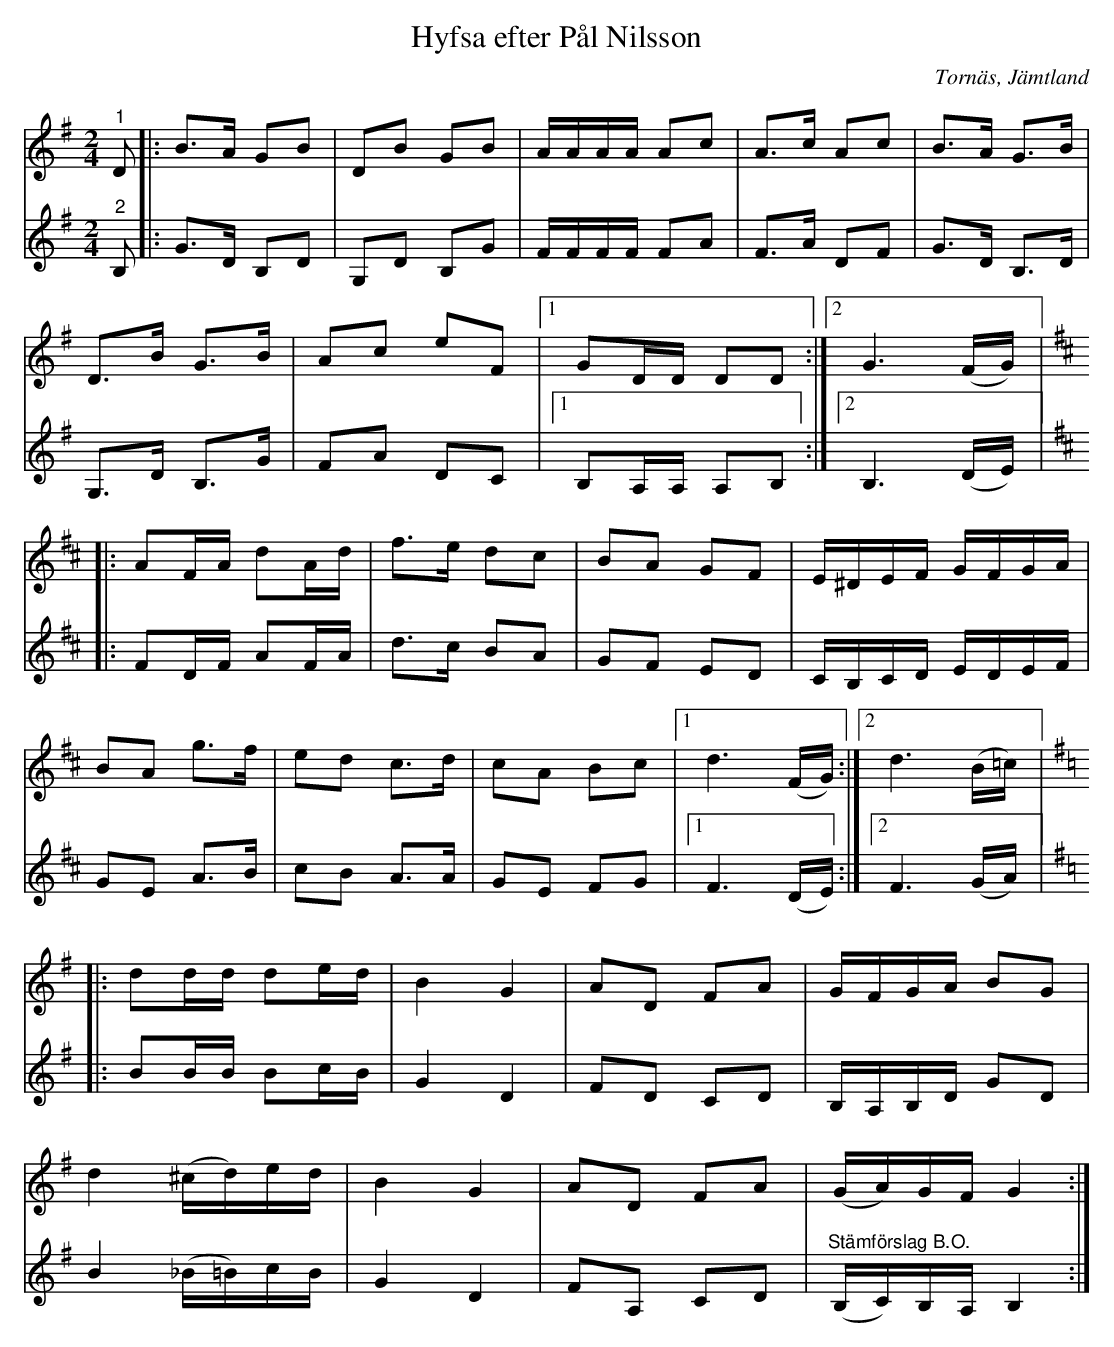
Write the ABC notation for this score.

X:1
T:Hyfsa efter Pål Nilsson
O:Tornäs, Jämtland
L:1/8
M:2/4
K:G
V:1
"^1" D |: B>A GB | DB GB | A/A/A/A/ Ac | A>c Ac | B>A G>B |
D>B G>B | Ac eF |1 GD/D/ DD :|2 G3 (F/G/) |:
[K:D] AF/A/ dA/d/ | f>e dc | BA GF | E/^D/E/F/ G/F/G/A/ |
BA g>f | ed c>d | cA Bc |1 d3 (F/G/) :|2 d3 (B/=c/) |:
[K:G] dd/d/ de/d/ | B2 G2 | AD FA | G/F/G/A/ BG |
d2 (^c/d/)e/d/ | B2 G2 | AD FA | (G/A/)G/F/ G2 :|
V:2
"^2" B, |: G>D B,D | G,D B,G | F/F/F/F/ FA | F>A DF | G>D B,>D | G,>D B,>G | FA DC |1 B,A,/A,/ A,B, :|2 B,3 (D/E/) |:
[K:D] FD/F/ AF/A/ | d>c BA | GF ED | C/B,/C/D/ E/D/E/F/ | GE A>B |
cB A>A | GE FG |1 F3 (D/E/) :|2 F3 (G/A/) |:[K:G] BB/B/ Bc/B/ | G2 D2 | FD CD | B,/A,/B,/D/ GD |
 B2 (_B/=B/)c/B/ | G2 D2 | FA, CD | "^Stämförslag B.O." (B,/C/)B,/A,/ B,2 :|
